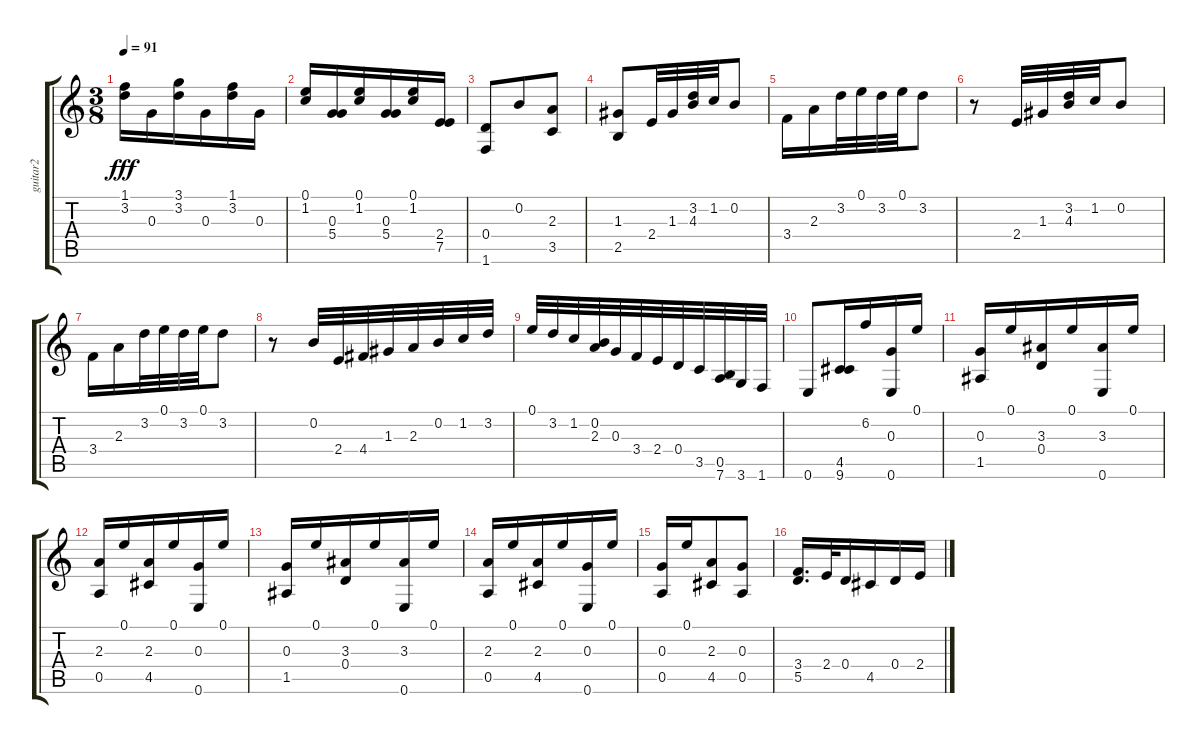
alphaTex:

\track ("guitar2" "guitar2") {instrument acousticguitarnylon}
\staff {score tabs}
\tuning (E4 B3 G3 D3 A2 E2) {hide}
\ts (3 8)
\tempo 91
\clef g2
\ks c
(1.1 3.2).16{dy fff} 0.3.16 (3.1 3.2).16 0.3.16 (1.1 3.2).16 0.3.16 |
(0.1 1.2).16 (0.3 5.4).16 (0.1 1.2).16 (0.3 5.4).16 (0.1 1.2).16 (2.4 7.5).16 |
(0.4 1.6).8 0.2.8 (2.3 3.5).8 |
(1.3 2.5).8 2.4.32 1.3.32 (3.2 4.3).32 1.2.32 0.2.8 |
3.4.16 2.3.16 3.2.32 0.1.32 3.2.32 0.1.32 3.2.8 |
r.8 2.4.32 1.3.32 (3.2 4.3).32 1.2.32 0.2.8 |
3.4.16 2.3.16 3.2.32 0.1.32 3.2.32 0.1.32 3.2.8 |
r.8 0.2.32 2.4.32 4.4.32 1.3.32 2.3.32 0.2.32 1.2.32 3.2.32 |
0.1.32 3.2.32 1.2.32 (0.2 2.3).32 0.3.32 3.4.32 2.4.32 0.4.32 3.5.32 (0.5 7.6).32 3.6.32 1.6.32 |
0.6.8 (4.5 9.6).16 6.2.16 (0.3 0.6).16 0.1.16 |
(0.3 1.5).16 0.1.16 (3.3 0.4).16 0.1.16 (3.3 0.6).16 0.1.16 |
(2.3 0.5).16 0.1.16 (2.3 4.5).16 0.1.16 (0.3 0.6).16 0.1.16 |
(0.3 1.5).16 0.1.16 (3.3 0.4).16 0.1.16 (3.3 0.6).16 0.1.16 |
(2.3 0.5).16 0.1.16 (2.3 4.5).16 0.1.16 (0.3 0.6).16 0.1.16 |
(0.3 0.5).16 0.1.16 (2.3 4.5).8 (0.3 0.5).8 |
(3.4 5.5).16{d} 2.4.32 0.4.16 4.5.16 0.4.16 2.4.16
